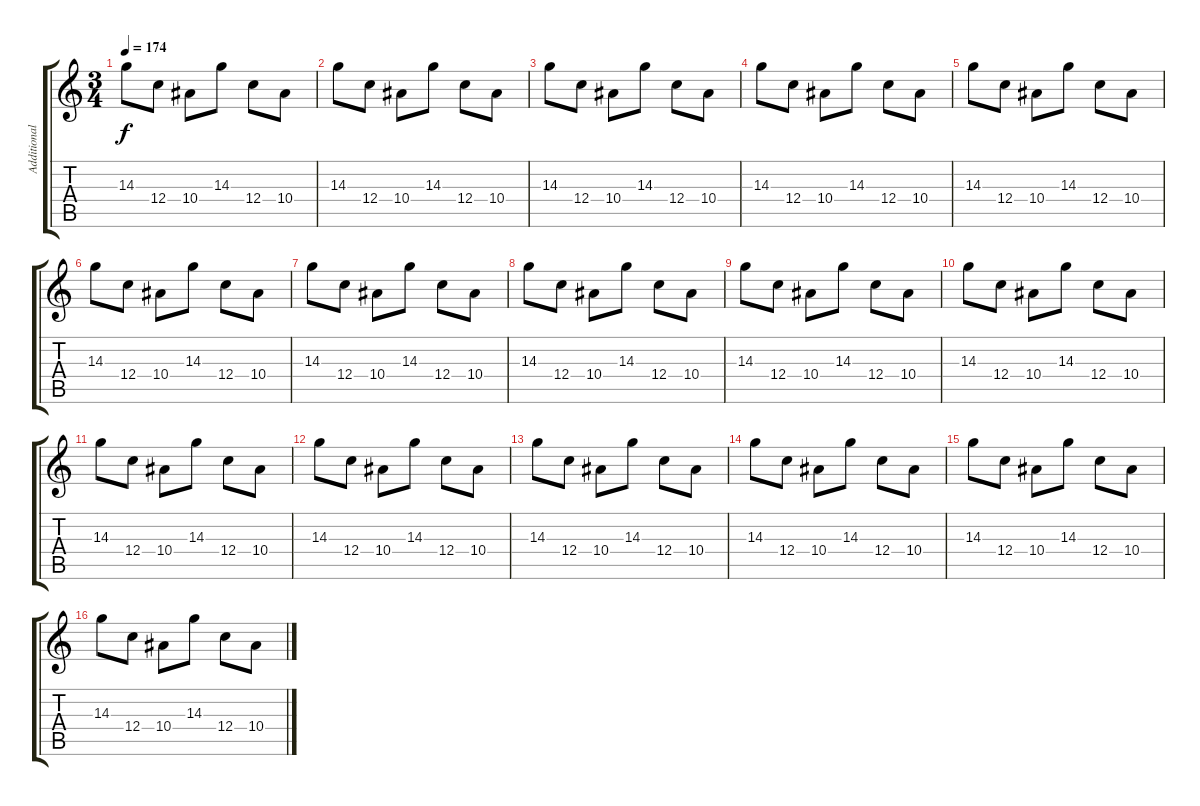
\track ("Additional Guitar" "Additional") {instrument distortionguitar}
\staff {score tabs}
\tuning (D4 A3 F3 C3 G2 C2) {hide}
\ts (3 4)
\tempo 174
\clef g2
\ks c
14.3.8{dy f} 12.4.8 10.4.8 14.3.8 12.4.8 10.4.8 |
14.3.8 12.4.8 10.4.8 14.3.8 12.4.8 10.4.8 |
14.3.8 12.4.8 10.4.8 14.3.8 12.4.8 10.4.8 |
14.3.8 12.4.8 10.4.8 14.3.8 12.4.8 10.4.8 |
14.3.8 12.4.8 10.4.8 14.3.8 12.4.8 10.4.8 |
14.3.8 12.4.8 10.4.8 14.3.8 12.4.8 10.4.8 |
14.3.8 12.4.8 10.4.8 14.3.8 12.4.8 10.4.8 |
14.3.8 12.4.8 10.4.8 14.3.8 12.4.8 10.4.8 |
14.3.8 12.4.8 10.4.8 14.3.8 12.4.8 10.4.8 |
14.3.8 12.4.8 10.4.8 14.3.8 12.4.8 10.4.8 |
14.3.8 12.4.8 10.4.8 14.3.8 12.4.8 10.4.8 |
14.3.8 12.4.8 10.4.8 14.3.8 12.4.8 10.4.8 |
14.3.8 12.4.8 10.4.8 14.3.8 12.4.8 10.4.8 |
14.3.8 12.4.8 10.4.8 14.3.8 12.4.8 10.4.8 |
14.3.8 12.4.8 10.4.8 14.3.8 12.4.8 10.4.8 |
14.3.8 12.4.8 10.4.8 14.3.8 12.4.8 10.4.8
